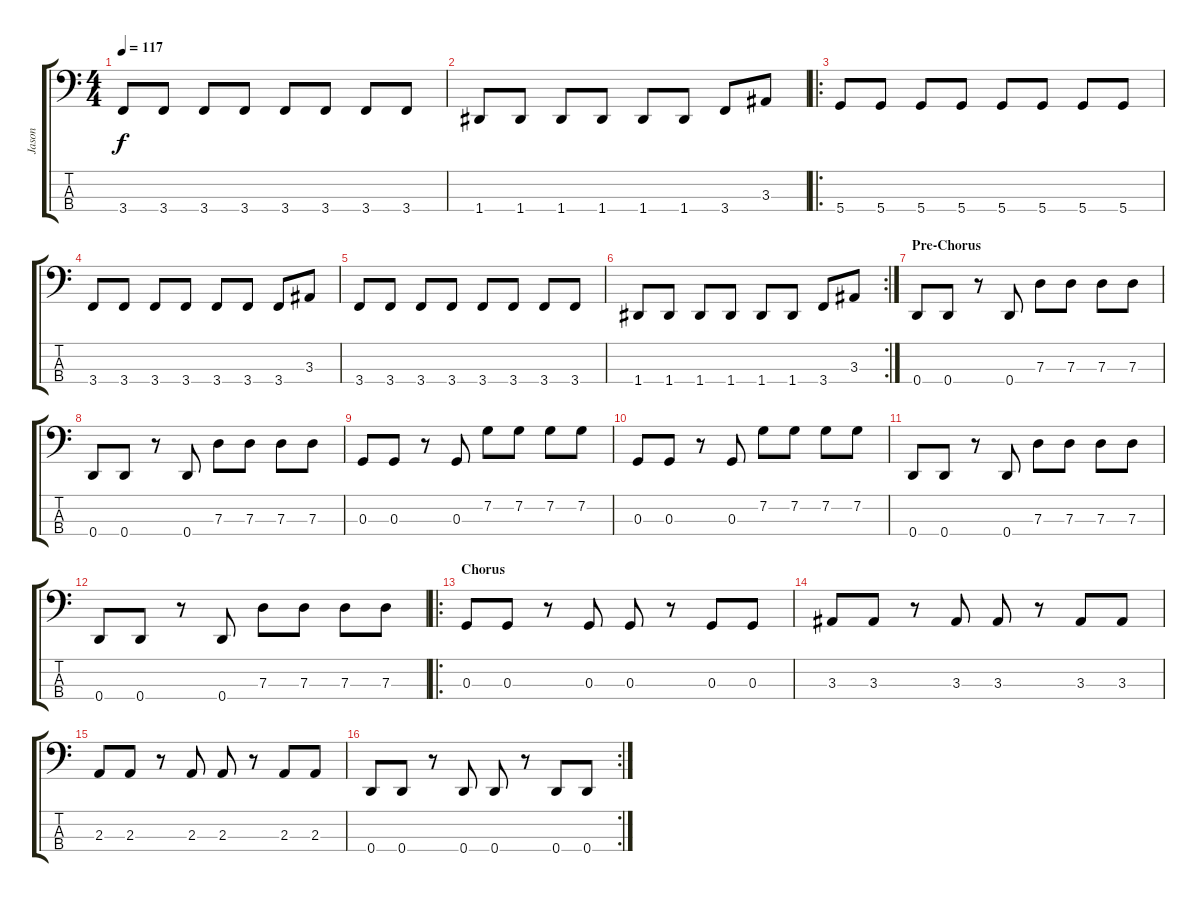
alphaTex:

\track ("Jason" "Jason") {instrument electricbassfinger}
\staff {score tabs}
\tuning (F2 C2 G1 D1) {hide}
\ts (4 4)
\tempo 117
\clef f4
\ks c
3.4.8{dy f} 3.4.8 3.4.8 3.4.8 3.4.8 3.4.8 3.4.8 3.4.8 |
1.4.8 1.4.8 1.4.8 1.4.8 1.4.8 1.4.8 3.4.8 3.3.8 |
\ro
5.4.8 5.4.8 5.4.8 5.4.8 5.4.8 5.4.8 5.4.8 5.4.8 |
3.4.8 3.4.8 3.4.8 3.4.8 3.4.8 3.4.8 3.4.8 3.3.8 |
3.4.8 3.4.8 3.4.8 3.4.8 3.4.8 3.4.8 3.4.8 3.4.8 |
\rc 2
1.4.8 1.4.8 1.4.8 1.4.8 1.4.8 1.4.8 3.4.8 3.3.8 |
\section ("" "Pre-Chorus")
0.4.8 0.4.8 r.8 0.4.8 7.3.8 7.3.8 7.3.8 7.3.8 |
0.4.8 0.4.8 r.8 0.4.8 7.3.8 7.3.8 7.3.8 7.3.8 |
0.3.8 0.3.8 r.8 0.3.8 7.2.8 7.2.8 7.2.8 7.2.8 |
0.3.8 0.3.8 r.8 0.3.8 7.2.8 7.2.8 7.2.8 7.2.8 |
0.4.8 0.4.8 r.8 0.4.8 7.3.8 7.3.8 7.3.8 7.3.8 |
0.4.8 0.4.8 r.8 0.4.8 7.3.8 7.3.8 7.3.8 7.3.8 |
\ro
\section ("" "Chorus")
0.3.8 0.3.8 r.8 0.3.8 0.3.8 r.8 0.3.8 0.3.8 |
3.3.8 3.3.8 r.8 3.3.8 3.3.8 r.8 3.3.8 3.3.8 |
2.3.8 2.3.8 r.8 2.3.8 2.3.8 r.8 2.3.8 2.3.8 |
\rc 2
0.4.8 0.4.8 r.8 0.4.8 0.4.8 r.8 0.4.8 0.4.8
